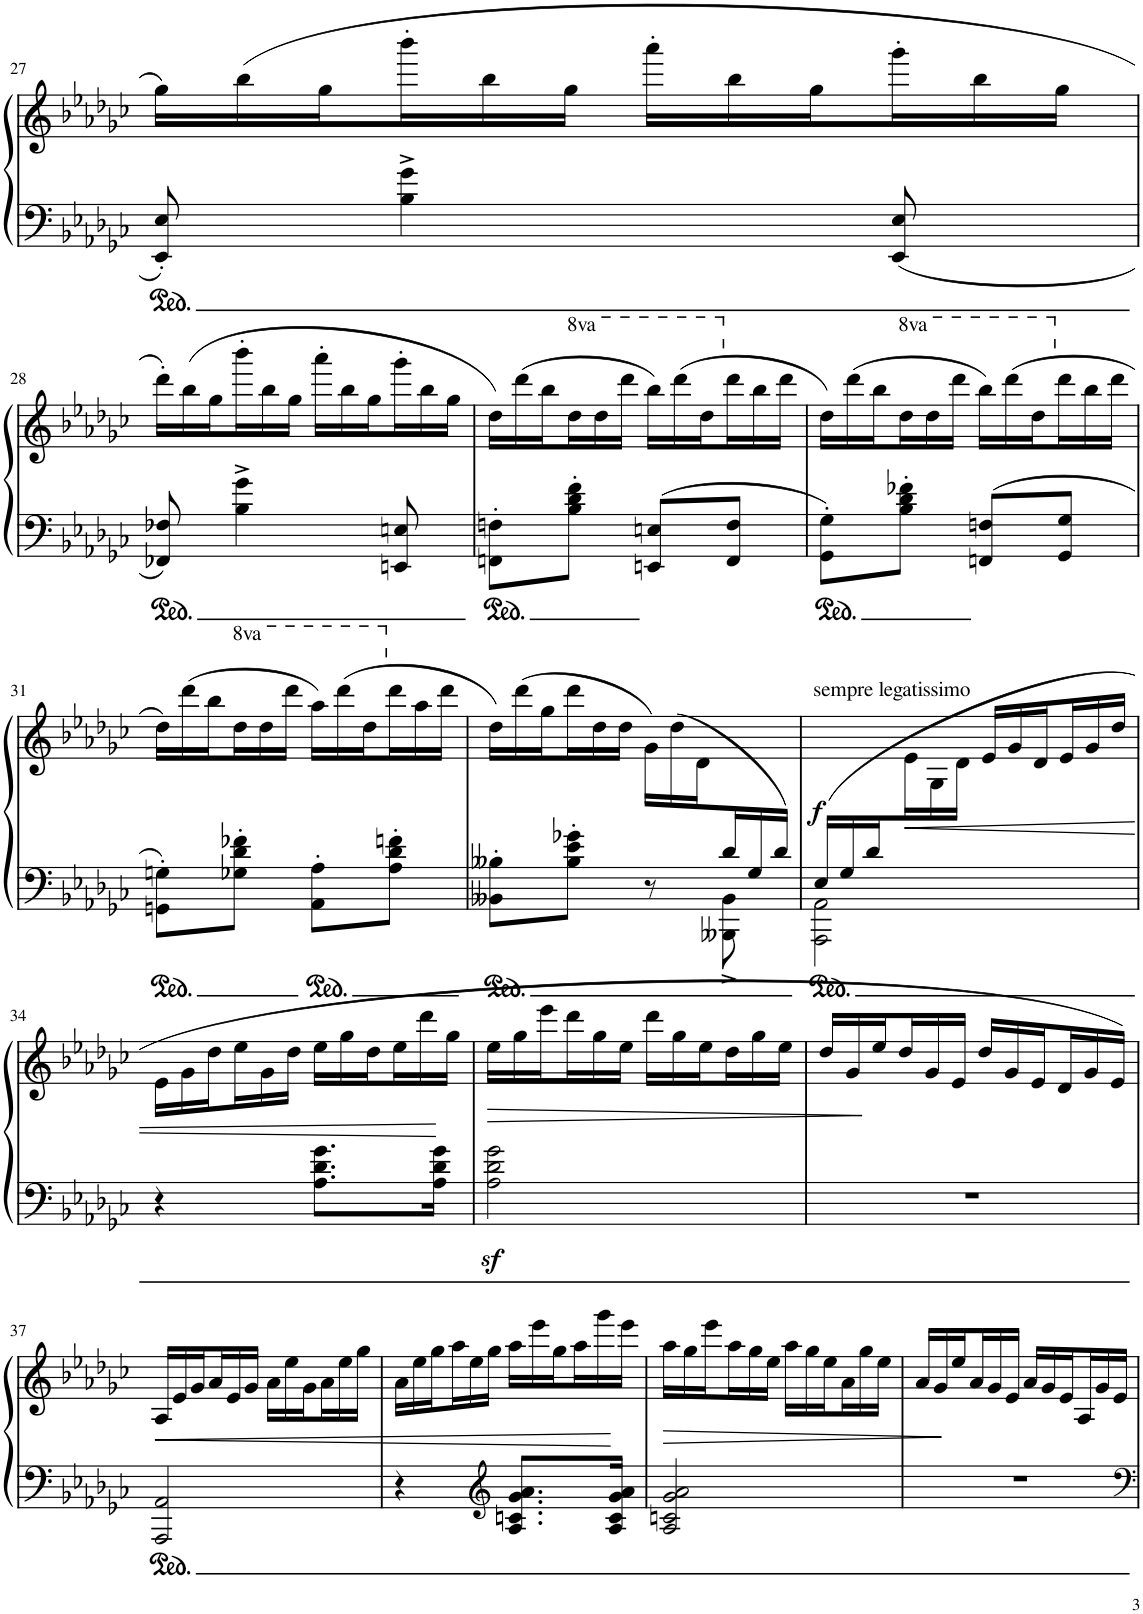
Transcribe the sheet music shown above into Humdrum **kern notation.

**kern	**kern	**dynam
*part1	*part1	*part1
*staff2	*staff1	*staff1/2
*I"Piano	*	*
*I'Pno	*	*
!!LO:PB:g=z
*clefF4	*clefG2	*
*k[b-e-a-d-g-c-]	*k[b-e-a-d-g-c-]	*
*M2/4	*M2/4	*
*	*Xtuplet	*
=27	=27	=27
8EE-/' 8E-/'	24gg-\LL	.
.	(24bb-\	.
.	24gg-\	.
4B-\^ 4g-\^	24bbb-'\	.
.	24bb-\	.
.	24gg-\JJ	.
.	24aaa-'\LL	.
.	24bb-\	.
.	24gg-\	.
8EE-/ 8E-/	24ggg-'\	.
.	24bb-\	.
.	24gg-\JJ	.
!!LO:LB:g=z
=28	=28	=28
8FF-X/ 8F-X/	24ddd-'\LL)	.
.	(24bb-\	.
.	24gg-\	.
4B-\^ 4g-\^	24bbb-'\	.
.	24bb-\	.
.	24gg-\JJ	.
.	24aaa-'\LL	.
.	24bb-\	.
.	24gg-\	.
8EEn/ 8En/	24ggg-'\	.
.	24bb-\	.
.	24gg-\JJ	.
=29	=29	=29
8FFn\' 8Fn\'L	24dd-\LL)	.
.	(24ddd-\	.
.	24bb-\	.
*	*8va	*
8B-\' 8d-\' 8f\'J	24ddd-\	.
.	24ddd-\	.
.	24dddd-\JJ	.
8EEn/ 8En/L	24bbb-\LL)	.
.	(24dddd-\	.
.	24ddd-\	.
*	*X8va	*
8FF/ 8F/J	24ddd-\	.
.	24bb-\	.
.	24ddd-\JJ	.
=30	=30	=30
8GG-\' 8G-\'L	24dd-\LL)	.
.	(24ddd-\	.
.	24bb-\	.
*	*8va	*
8B-\' 8d-\' 8f-X\'J	24ddd-\	.
.	24ddd-\	.
.	24dddd-\JJ	.
8FFn/ 8Fn/L	24bbb-\LL)	.
.	(24dddd-\	.
.	24ddd-\	.
*	*X8va	*
8GG-/ 8G-/J	24ddd-\	.
.	24bb-\	.
.	24ddd-\JJ	.
!!LO:LB:g=z
=31	=31	=31
8GGn\' 8Gn\'L	24dd-\LL)	.
.	(24ddd-\	.
.	24bb-\	.
*	*8va	*
8G-X\' 8d-\' 8f-X\'J	24ddd-\	.
.	24ddd-\	.
.	24dddd-\JJ	.
8AA-\' 8A-\'L	24aaa-\LL)	.
.	(24dddd-\	.
.	24ddd-\	.
*	*X8va	*
8A-\' 8d-\' 8fn\'J	24ddd-\	.
.	24aa-\	.
.	24ddd-\JJ	.
=32	=32	=32
*^	*	*
4.ryy	8BB--X\' 8B--X\'L	24dd-\LL)	.
.	.	(24ddd-\	.
.	.	24gg-\	.
.	8B--\' 8e-\' 8g-X\'J	24ddd-\	.
.	.	24dd-\	.
.	.	24dd-\JJ	.
.	8r	24g-\LL)	.
.	.	(24dd-\	.
.	.	24d-\	.
*Xtuplet	*	*	*
24d-^/	8BBB--X\ 8BB--\	8ryy	.
24G-/	.	.	.
24d-/JJ)	.	.	.
=33	=33	=33	=33
!	!	!LO:TX:a:t=sempre legatissimo	!
!	!	!	!LO:DY:b
(24E-/LL	2AAA-\ 2AA-\	8ryy	f
24G-/	.	.	.
24d-/	.	.	.
!	!	!	!LO:HP:b
4.ryy	.	24e-\	<
.	.	24G-\	.
.	.	24d-\JJ	.
.	.	24e-/LL	.
.	.	24g-/	.
.	.	24d-/	.
.	.	24e-/	.
.	.	24g-/	.
.	.	24dd-/JJ	.
*v	*v	*	*
!!LO:LB:g=z
=34	=34	=34
4r	24e-\LL	.
.	24g-\	.
.	24dd-\	.
.	24ee-\	.
.	24g-\	.
.	24dd-\JJ	.
8.A-\ 8.d-\ 8.g-\L	24ee-\LL	.
.	24gg-\	.
.	24dd-\	.
.	24ee-\	.
.	24ddd-\	.
16A-\ 16d-\ 16g-\Jk	.	.
.	24gg-\JJ	[
=35	=35	=35
!	!	!LO:HP:b
2A-\z< 2d-\z< 2g-\z<	24ee-\LL	>
.	24gg-\	.
.	24eee-\	.
.	24ddd-\	.
.	24gg-\	.
.	24ee-\JJ	.
.	24ddd-\LL	.
.	24gg-\	.
.	24ee-\	.
.	24dd-\	.
.	24gg-\	.
.	24ee-\JJ	.
=36	=36	=36
2r	24dd-/LL	.
.	24g-/	.
.	24ee-/	]
.	24dd-/	.
.	24g-/	.
.	24e-/JJ	.
.	24dd-/LL	.
.	24g-/	.
.	24e-/	.
.	24d-/	.
.	24g-/	.
.	24e-/JJ)	.
!!LO:LB:g=z
=37	=37	=37
!	!	!LO:HP:b
2AAA-/ 2AA-/	24A-/LL	<
.	24e-/	.
.	24g-/	.
.	24a-/	.
.	24e-/	.
.	24g-/JJ	.
.	24a-\LL	.
.	24ee-\	.
.	24g-\	.
.	24a-\	.
.	24ee-\	.
.	24gg-\JJ	.
=38	=38	=38
4r	24a-\LL	.
.	24ee-\	.
.	24gg-\	.
.	24aa-\	.
.	24ee-\	.
.	24gg-\JJ	.
*clefG2	*	*
8.A-/ 8.cn/ 8.g-/ 8.a-/L	24aa-\LL	.
.	24eee-\	.
.	24gg-\	.
.	24aa-\	.
.	24ggg-\	.
16A-/ 16c/ 16g-/ 16a-/Jk	.	.
.	24eee-\JJ	[
=39	=39	=39
!	!	!LO:HP:b
2A-/ 2cn/ 2g-/ 2a-/	24aa-\LL	>
.	24gg-\	.
.	24eee-\	.
.	24aa-\	.
.	24gg-\	.
.	24ee-\JJ	.
.	24aa-\LL	.
.	24gg-\	.
.	24ee-\	.
.	24a-\	.
.	24gg-\	.
.	24ee-\JJ	.
=40	=40	=40
2r	24a-/LL	.
.	24g-/	.
.	24ee-/	]
.	24a-/	.
.	24g-/	.
.	24e-/JJ	.
.	24a-/LL	.
.	24g-/	.
.	24e-/	.
.	24A-/	.
.	24g-/	.
.	24e-/JJ	.
=	=	=
*-	*-	*-
